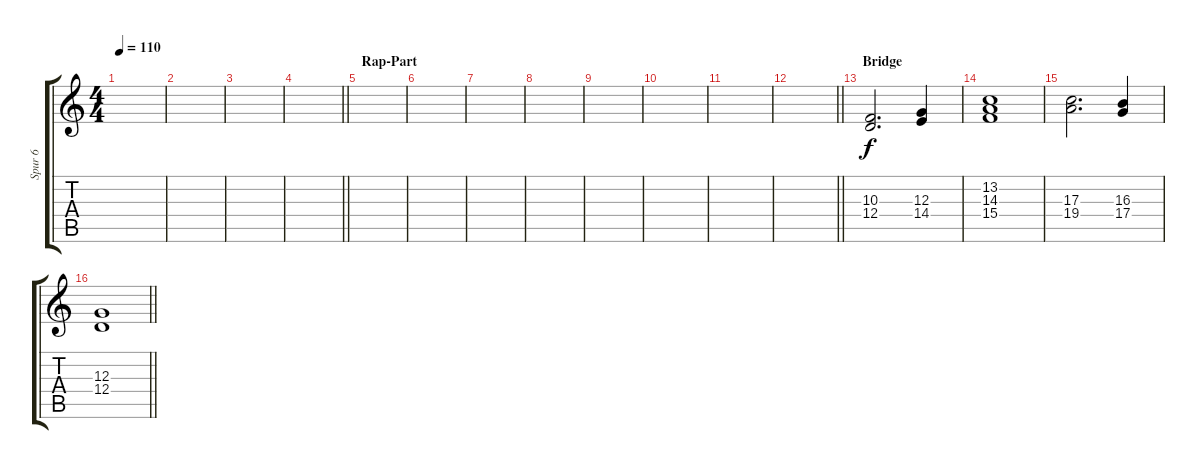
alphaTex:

\track ("Spur 6" "Spur 6") {instrument fx5brightness}
\staff {score tabs}
\tuning (E4 B3 G3 D3 A2 E2) {hide}
\ts (4 4)
\tempo 110
\clef g2
\ks c
|
|
|
\barLineRight lightlight
|
\section ("" "Rap-Part")
|
|
|
|
|
|
|
\barLineRight lightlight
|
\section ("" "Bridge")
(10.3 12.4).2{d} (12.3 14.4).4 |
(13.2 14.3 15.4).1 |
(17.3 19.4).2{d} (16.3 17.4).4 |
\barLineRight lightlight
(12.3 12.4).1
